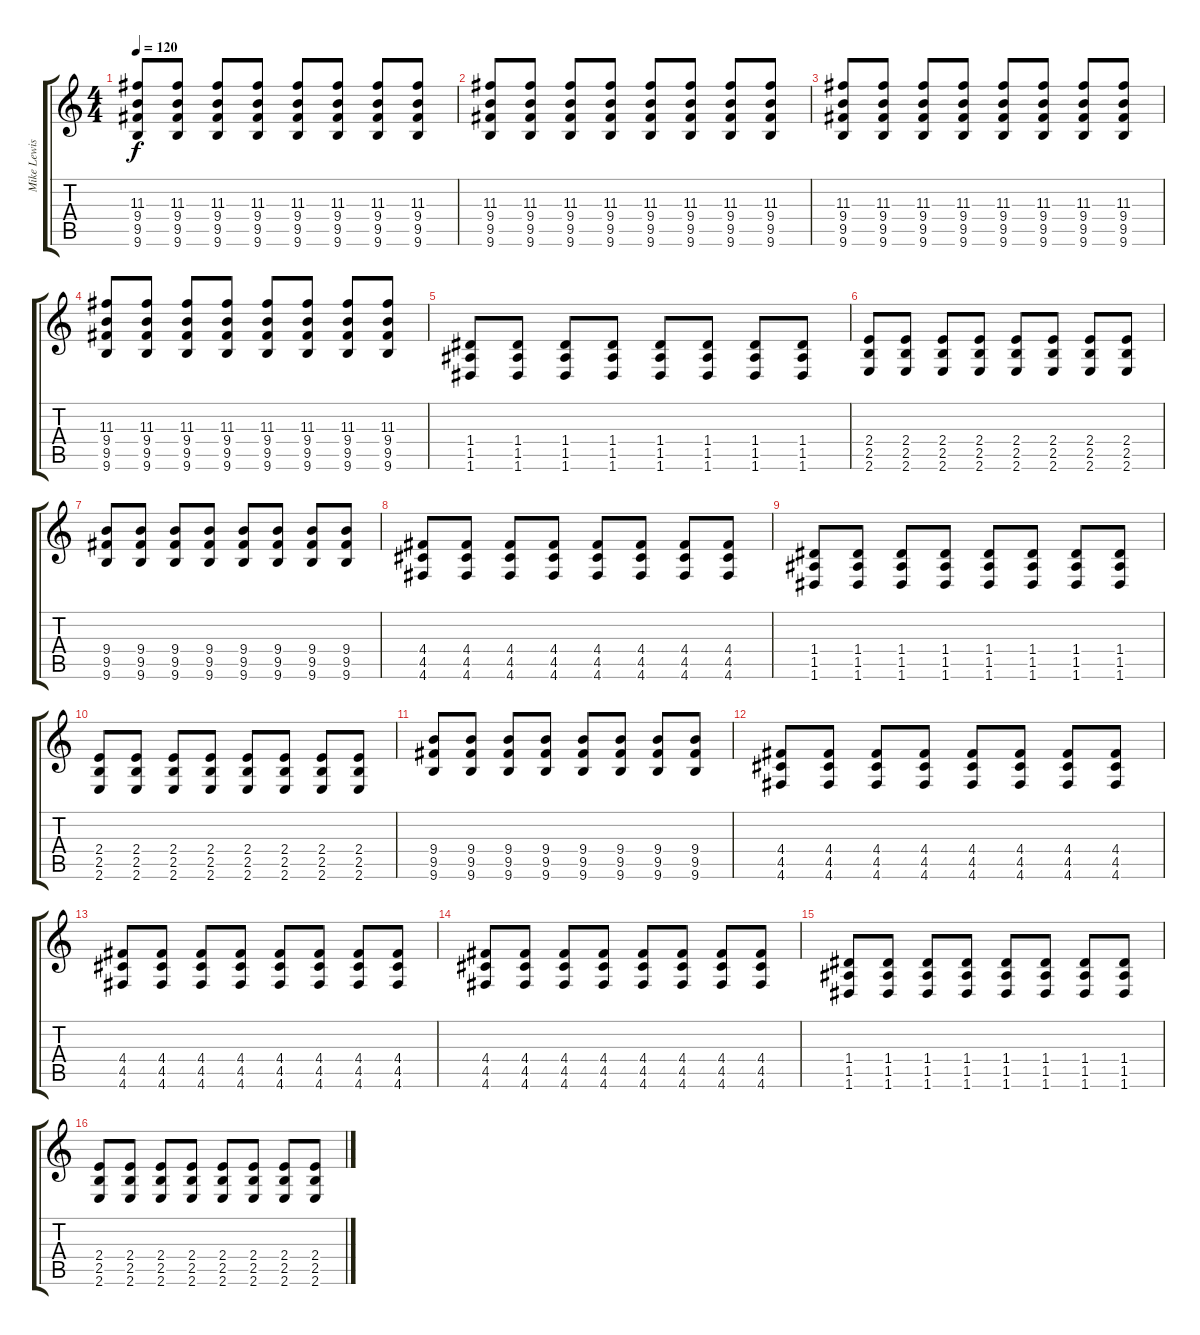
\track ("Mike Lewis" "Mike Lewis") {instrument distortionguitar}
\staff {score tabs}
\tuning (E4 B3 G3 D3 A2 D2) {hide}
\ts (4 4)
\tempo 120
\clef g2
\ks c
(11.3 9.4 9.5 9.6).8{dy f} (11.3 9.4 9.5 9.6).8 (11.3 9.4 9.5 9.6).8 (11.3 9.4 9.5 9.6).8 (11.3 9.4 9.5 9.6).8 (11.3 9.4 9.5 9.6).8 (11.3 9.4 9.5 9.6).8 (11.3 9.4 9.5 9.6).8 |
(11.3 9.4 9.5 9.6).8 (11.3 9.4 9.5 9.6).8 (11.3 9.4 9.5 9.6).8 (11.3 9.4 9.5 9.6).8 (11.3 9.4 9.5 9.6).8 (11.3 9.4 9.5 9.6).8 (11.3 9.4 9.5 9.6).8 (11.3 9.4 9.5 9.6).8 |
(11.3 9.4 9.5 9.6).8 (11.3 9.4 9.5 9.6).8 (11.3 9.4 9.5 9.6).8 (11.3 9.4 9.5 9.6).8 (11.3 9.4 9.5 9.6).8 (11.3 9.4 9.5 9.6).8 (11.3 9.4 9.5 9.6).8 (11.3 9.4 9.5 9.6).8 |
(11.3 9.4 9.5 9.6).8 (11.3 9.4 9.5 9.6).8 (11.3 9.4 9.5 9.6).8 (11.3 9.4 9.5 9.6).8 (11.3 9.4 9.5 9.6).8 (11.3 9.4 9.5 9.6).8 (11.3 9.4 9.5 9.6).8 (11.3 9.4 9.5 9.6).8 |
(1.4 1.5 1.6).8 (1.4 1.5 1.6).8 (1.4 1.5 1.6).8 (1.4 1.5 1.6).8 (1.4 1.5 1.6).8 (1.4 1.5 1.6).8 (1.4 1.5 1.6).8 (1.4 1.5 1.6).8 |
(2.4 2.5 2.6).8 (2.4 2.5 2.6).8 (2.4 2.5 2.6).8 (2.4 2.5 2.6).8 (2.4 2.5 2.6).8 (2.4 2.5 2.6).8 (2.4 2.5 2.6).8 (2.4 2.5 2.6).8 |
(9.4 9.5 9.6).8 (9.4 9.5 9.6).8 (9.4 9.5 9.6).8 (9.4 9.5 9.6).8 (9.4 9.5 9.6).8 (9.4 9.5 9.6).8 (9.4 9.5 9.6).8 (9.4 9.5 9.6).8 |
(4.4 4.5 4.6).8 (4.4 4.5 4.6).8 (4.4 4.5 4.6).8 (4.4 4.5 4.6).8 (4.4 4.5 4.6).8 (4.4 4.5 4.6).8 (4.4 4.5 4.6).8 (4.4 4.5 4.6).8 |
(1.4 1.5 1.6).8 (1.4 1.5 1.6).8 (1.4 1.5 1.6).8 (1.4 1.5 1.6).8 (1.4 1.5 1.6).8 (1.4 1.5 1.6).8 (1.4 1.5 1.6).8 (1.4 1.5 1.6).8 |
(2.4 2.5 2.6).8 (2.4 2.5 2.6).8 (2.4 2.5 2.6).8 (2.4 2.5 2.6).8 (2.4 2.5 2.6).8 (2.4 2.5 2.6).8 (2.4 2.5 2.6).8 (2.4 2.5 2.6).8 |
(9.4 9.5 9.6).8 (9.4 9.5 9.6).8 (9.4 9.5 9.6).8 (9.4 9.5 9.6).8 (9.4 9.5 9.6).8 (9.4 9.5 9.6).8 (9.4 9.5 9.6).8 (9.4 9.5 9.6).8 |
(4.4 4.5 4.6).8 (4.4 4.5 4.6).8 (4.4 4.5 4.6).8 (4.4 4.5 4.6).8 (4.4 4.5 4.6).8 (4.4 4.5 4.6).8 (4.4 4.5 4.6).8 (4.4 4.5 4.6).8 |
(4.4 4.5 4.6).8 (4.4 4.5 4.6).8 (4.4 4.5 4.6).8 (4.4 4.5 4.6).8 (4.4 4.5 4.6).8 (4.4 4.5 4.6).8 (4.4 4.5 4.6).8 (4.4 4.5 4.6).8 |
(4.4 4.5 4.6).8 (4.4 4.5 4.6).8 (4.4 4.5 4.6).8 (4.4 4.5 4.6).8 (4.4 4.5 4.6).8 (4.4 4.5 4.6).8 (4.4 4.5 4.6).8 (4.4 4.5 4.6).8 |
(1.4 1.5 1.6).8 (1.4 1.5 1.6).8 (1.4 1.5 1.6).8 (1.4 1.5 1.6).8 (1.4 1.5 1.6).8 (1.4 1.5 1.6).8 (1.4 1.5 1.6).8 (1.4 1.5 1.6).8 |
(2.4 2.5 2.6).8 (2.4 2.5 2.6).8 (2.4 2.5 2.6).8 (2.4 2.5 2.6).8 (2.4 2.5 2.6).8 (2.4 2.5 2.6).8 (2.4 2.5 2.6).8 (2.4 2.5 2.6).8
